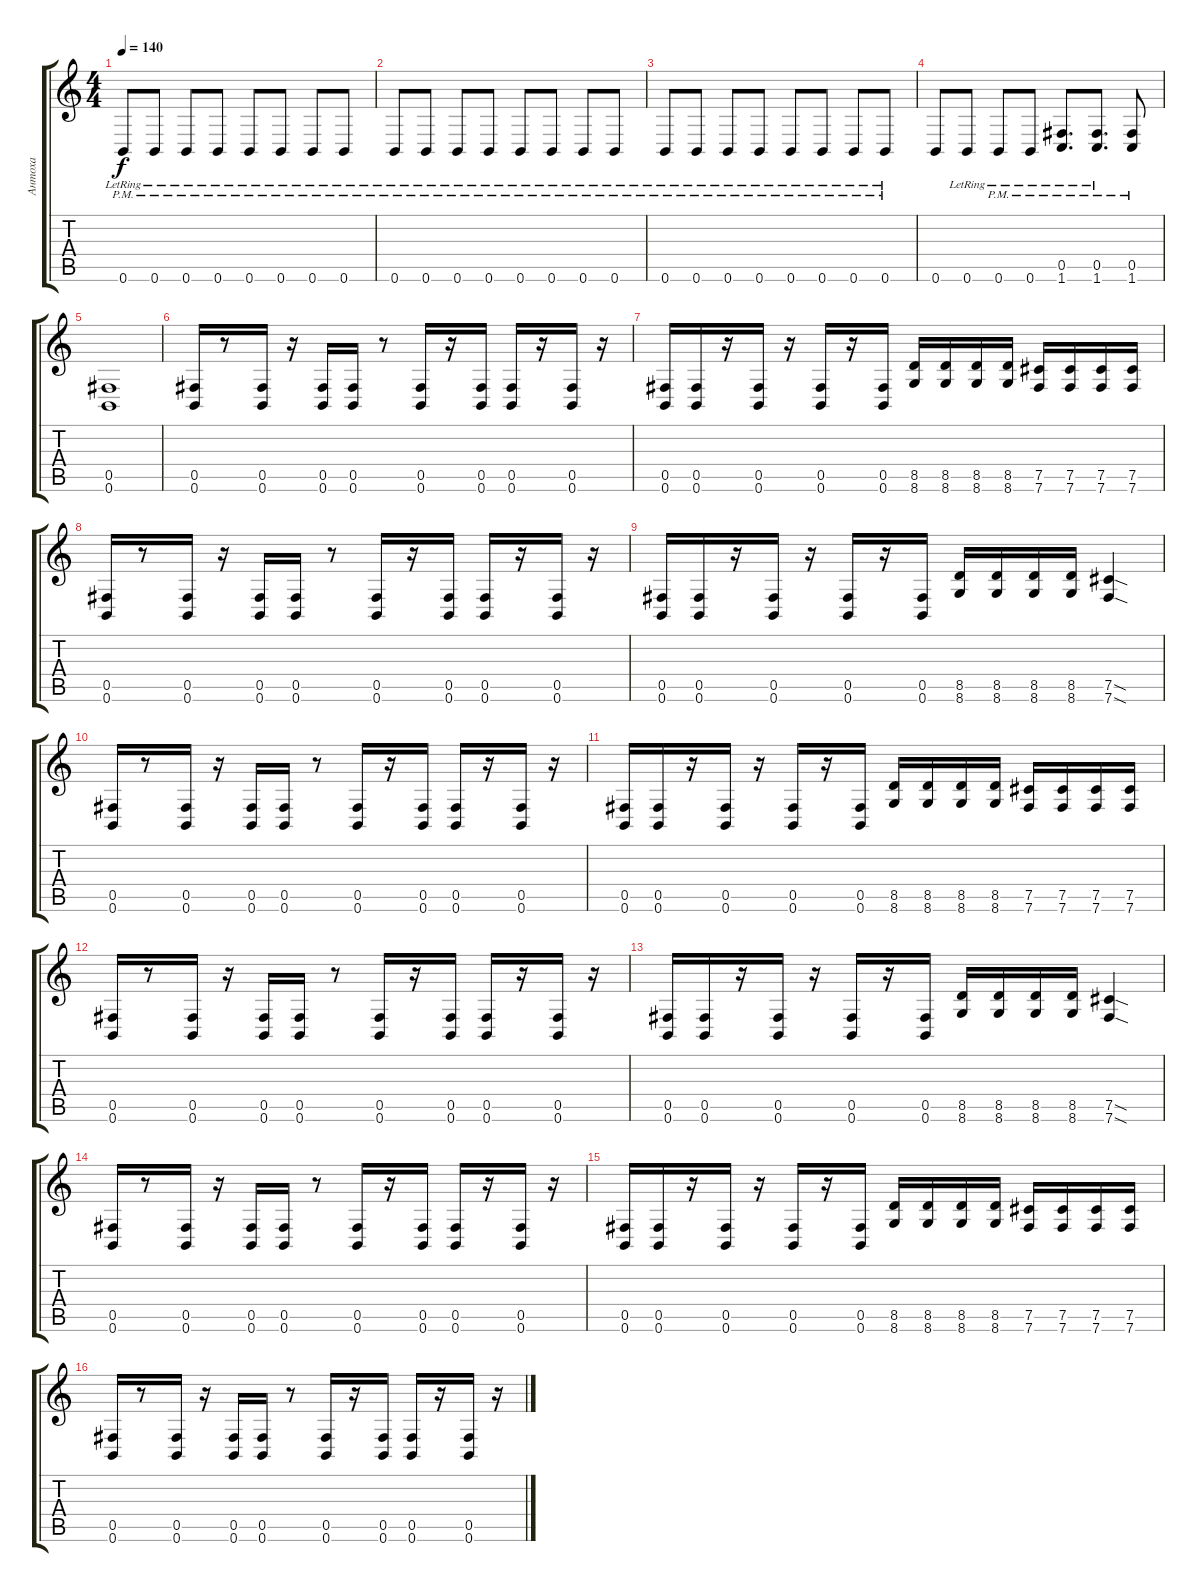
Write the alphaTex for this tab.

\track ("Антоха" "Антоха") {instrument distortionguitar}
\staff {score tabs}
\tuning (Db4 Ab3 E3 B2 Gb2 B1) {hide}
\ts (4 4)
\tempo 140
\clef g2
\ks c
0.6{pm lr}.8{dy f} 0.6{pm lr}.8 0.6{pm lr}.8 0.6{pm lr}.8 0.6{pm lr}.8 0.6{pm lr}.8 0.6{pm lr}.8 0.6{pm lr}.8 |
0.6{pm lr}.8 0.6{pm lr}.8 0.6{pm lr}.8 0.6{pm lr}.8 0.6{pm lr}.8 0.6{pm lr}.8 0.6{pm lr}.8 0.6{pm lr}.8 |
0.6{pm lr}.8 0.6{pm lr}.8 0.6{pm lr}.8 0.6{pm lr}.8 0.6{pm lr}.8 0.6{pm lr}.8 0.6{pm lr}.8 0.6{pm lr}.8 |
0.6.8 0.6{lr}.8 0.6{pm lr}.8 0.6{pm lr}.8 (0.5{pm lr} 1.6{pm lr}).8{d} (0.5{pm lr} 1.6{pm lr}).8{d} (0.5{pm} 1.6{pm}).8 |
(0.5 0.6).1 |
(0.5 0.6).16 r.8 (0.5 0.6).16 r.16 (0.5 0.6).16 (0.5 0.6).16 r.8 (0.5 0.6).16 r.16 (0.5 0.6).16 (0.5 0.6).16 r.16 (0.5 0.6).16 r.16 |
(0.5 0.6).16 (0.5 0.6).16 r.16 (0.5 0.6).16 r.16 (0.5 0.6).16 r.16 (0.5 0.6).16 (8.5 8.6).16 (8.5 8.6).16 (8.5 8.6).16 (8.5 8.6).16 (7.5 7.6).16 (7.5 7.6).16 (7.5 7.6).16 (7.5 7.6).16 |
(0.5 0.6).16 r.8 (0.5 0.6).16 r.16 (0.5 0.6).16 (0.5 0.6).16 r.8 (0.5 0.6).16 r.16 (0.5 0.6).16 (0.5 0.6).16 r.16 (0.5 0.6).16 r.16 |
(0.5 0.6).16 (0.5 0.6).16 r.16 (0.5 0.6).16 r.16 (0.5 0.6).16 r.16 (0.5 0.6).16 (8.5 8.6).16 (8.5 8.6).16 (8.5 8.6).16 (8.5 8.6).16 (7.5{sod} 7.6{sod}).4 |
(0.5 0.6).16 r.8 (0.5 0.6).16 r.16 (0.5 0.6).16 (0.5 0.6).16 r.8 (0.5 0.6).16 r.16 (0.5 0.6).16 (0.5 0.6).16 r.16 (0.5 0.6).16 r.16 |
(0.5 0.6).16 (0.5 0.6).16 r.16 (0.5 0.6).16 r.16 (0.5 0.6).16 r.16 (0.5 0.6).16 (8.5 8.6).16 (8.5 8.6).16 (8.5 8.6).16 (8.5 8.6).16 (7.5 7.6).16 (7.5 7.6).16 (7.5 7.6).16 (7.5 7.6).16 |
(0.5 0.6).16 r.8 (0.5 0.6).16 r.16 (0.5 0.6).16 (0.5 0.6).16 r.8 (0.5 0.6).16 r.16 (0.5 0.6).16 (0.5 0.6).16 r.16 (0.5 0.6).16 r.16 |
(0.5 0.6).16 (0.5 0.6).16 r.16 (0.5 0.6).16 r.16 (0.5 0.6).16 r.16 (0.5 0.6).16 (8.5 8.6).16 (8.5 8.6).16 (8.5 8.6).16 (8.5 8.6).16 (7.5{sod} 7.6{sod}).4 |
(0.5 0.6).16 r.8 (0.5 0.6).16 r.16 (0.5 0.6).16 (0.5 0.6).16 r.8 (0.5 0.6).16 r.16 (0.5 0.6).16 (0.5 0.6).16 r.16 (0.5 0.6).16 r.16 |
(0.5 0.6).16 (0.5 0.6).16 r.16 (0.5 0.6).16 r.16 (0.5 0.6).16 r.16 (0.5 0.6).16 (8.5 8.6).16 (8.5 8.6).16 (8.5 8.6).16 (8.5 8.6).16 (7.5 7.6).16 (7.5 7.6).16 (7.5 7.6).16 (7.5 7.6).16 |
(0.5 0.6).16 r.8 (0.5 0.6).16 r.16 (0.5 0.6).16 (0.5 0.6).16 r.8 (0.5 0.6).16 r.16 (0.5 0.6).16 (0.5 0.6).16 r.16 (0.5 0.6).16 r.16
